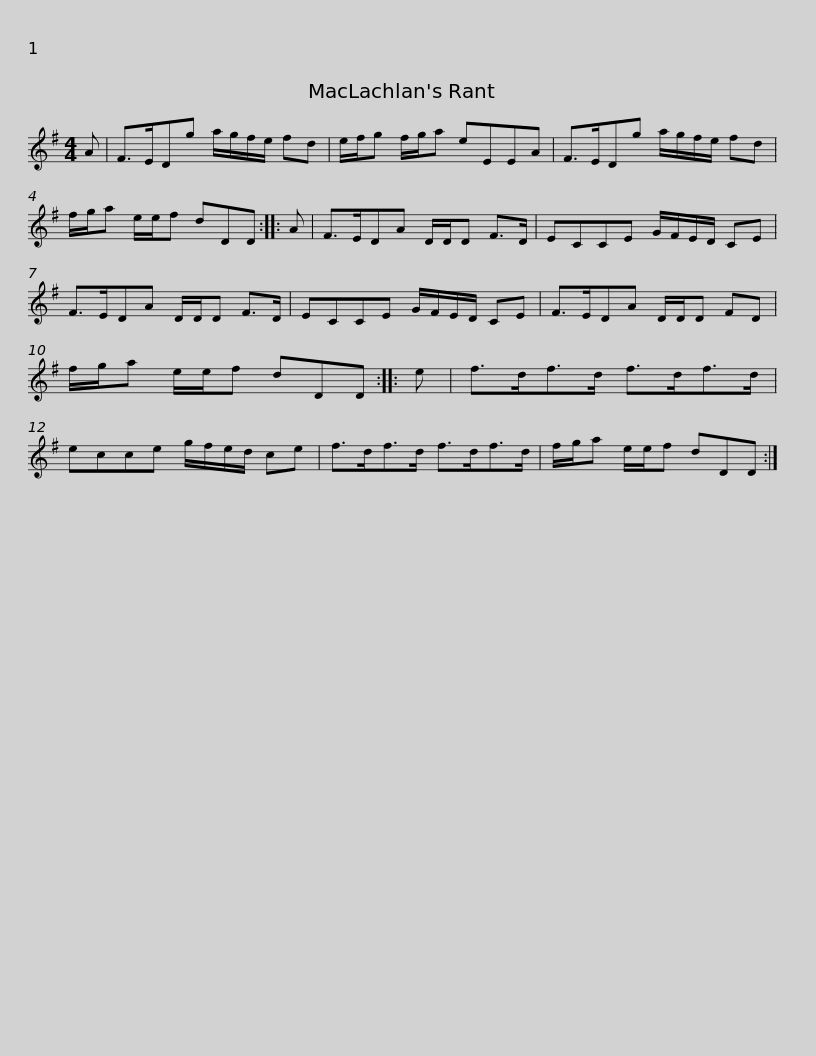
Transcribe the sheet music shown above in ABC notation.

X:1
L:1/8
M:4/4
I:linebreak $
K:G
V:1 treble
V:1
 A | F>EDg a/g/f/e/ fd | e/f/g f/g/a eEEA | F>EDg a/g/f/e/ fd | f/g/a e/e/f dDD :: %5
 A |$ F>EDA D/D/D F>D | ECCE G/F/E/D/ CE | F>EDA D/D/D F>D | ECCE G/F/E/D/ CE |$ %10
 F>EDA D/D/D FD | f/g/a e/e/f dDD :: e | f>df>d f>df>d | ecce g/f/e/d/ ce |$ %15
 f>df>d f>df>d | f/g/a e/e/f dDD :| %17
